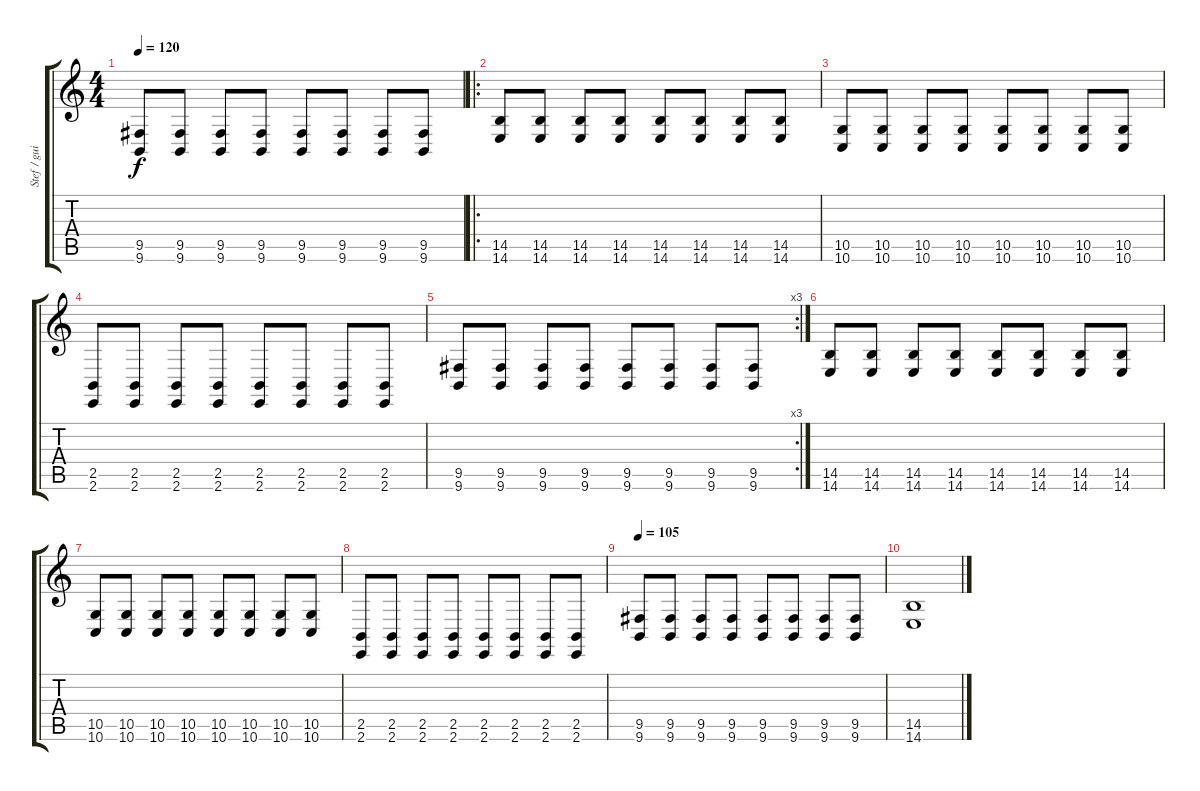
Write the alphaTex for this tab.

\track ("Stef / guitar" "Stef / gui") {instrument sitar}
\staff {score tabs}
\tuning (E4 B3 G3 D3 A2 D2) {hide}
\ts (4 4)
\tempo 120
\clef g2
\ks c
(9.5 9.6).8{dy f} (9.5 9.6).8 (9.5 9.6).8 (9.5 9.6).8 (9.5 9.6).8 (9.5 9.6).8 (9.5 9.6).8 (9.5 9.6).8 |
\ro
(14.5 14.6).8{volume 11 instrument overdrivenguitar} (14.5 14.6).8 (14.5 14.6).8 (14.5 14.6).8 (14.5 14.6).8 (14.5 14.6).8 (14.5 14.6).8 (14.5 14.6).8 |
(10.5 10.6).8 (10.5 10.6).8 (10.5 10.6).8 (10.5 10.6).8 (10.5 10.6).8 (10.5 10.6).8 (10.5 10.6).8 (10.5 10.6).8 |
(2.5 2.6).8 (2.5 2.6).8 (2.5 2.6).8 (2.5 2.6).8 (2.5 2.6).8 (2.5 2.6).8 (2.5 2.6).8 (2.5 2.6).8 |
\rc 3
(9.5 9.6).8 (9.5 9.6).8 (9.5 9.6).8 (9.5 9.6).8 (9.5 9.6).8 (9.5 9.6).8 (9.5 9.6).8 (9.5 9.6).8 |
(14.5 14.6).8{volume 11 instrument overdrivenguitar} (14.5 14.6).8 (14.5 14.6).8 (14.5 14.6).8 (14.5 14.6).8 (14.5 14.6).8 (14.5 14.6).8 (14.5 14.6).8 |
(10.5 10.6).8 (10.5 10.6).8 (10.5 10.6).8 (10.5 10.6).8 (10.5 10.6).8 (10.5 10.6).8 (10.5 10.6).8 (10.5 10.6).8 |
(2.5 2.6).8 (2.5 2.6).8 (2.5 2.6).8 (2.5 2.6).8 (2.5 2.6).8 (2.5 2.6).8 (2.5 2.6).8 (2.5 2.6).8 |
\tempo 105
(9.5 9.6).8 (9.5 9.6).8 (9.5 9.6).8 (9.5 9.6).8 (9.5 9.6).8 (9.5 9.6).8 (9.5 9.6).8 (9.5 9.6).8 |
(14.5 14.6).1
